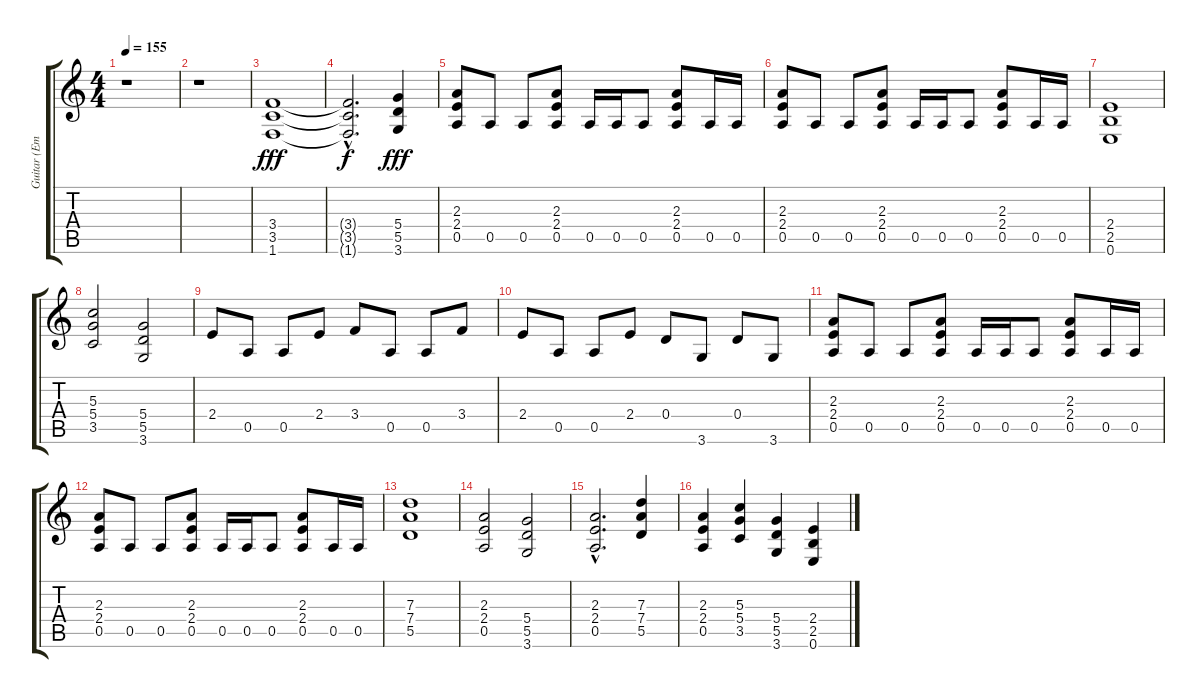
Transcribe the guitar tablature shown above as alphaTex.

\track ("Guitar (Emppu)" "Guitar (Em") {instrument distortionguitar}
\staff {score tabs}
\tuning (E4 B3 G3 D3 A2 E2) {hide}
\ts (4 4)
\tempo 155
\clef g2
\ks c
r.1{dy fff} |
r.1 |
(3.4 3.5 1.6).1 |
(3.4{hac t} 3.5{hac t} 1.6{hac t}).2{d dy f} (5.4 5.5 3.6).4{dy fff} |
(2.3 2.4 0.5).8 0.5.8 0.5.8 (2.3 2.4 0.5).8 0.5.16 0.5.16 0.5.8 (2.3 2.4 0.5).8 0.5.16 0.5.16 |
(2.3 2.4 0.5).8 0.5.8 0.5.8 (2.3 2.4 0.5).8 0.5.16 0.5.16 0.5.8 (2.3 2.4 0.5).8 0.5.16 0.5.16 |
(2.4 2.5 0.6).1 |
(5.3 5.4 3.5).2 (5.4 5.5 3.6).2 |
2.4.8 0.5.8 0.5.8 2.4.8 3.4.8 0.5.8 0.5.8 3.4.8 |
2.4.8 0.5.8 0.5.8 2.4.8 0.4.8 3.6.8 0.4.8 3.6.8 |
(2.3 2.4 0.5).8 0.5.8 0.5.8 (2.3 2.4 0.5).8 0.5.16 0.5.16 0.5.8 (2.3 2.4 0.5).8 0.5.16 0.5.16 |
(2.3 2.4 0.5).8 0.5.8 0.5.8 (2.3 2.4 0.5).8 0.5.16 0.5.16 0.5.8 (2.3 2.4 0.5).8 0.5.16 0.5.16 |
(7.3 7.4 5.5).1 |
(2.3 2.4 0.5).2 (5.4 5.5 3.6).2 |
(2.3{hac} 2.4{hac} 0.5{hac}).2{d} (7.3 7.4 5.5).4 |
(2.3 2.4 0.5).4 (5.3 5.4 3.5).4 (5.4 5.5 3.6).4 (2.4 2.5 0.6).4
